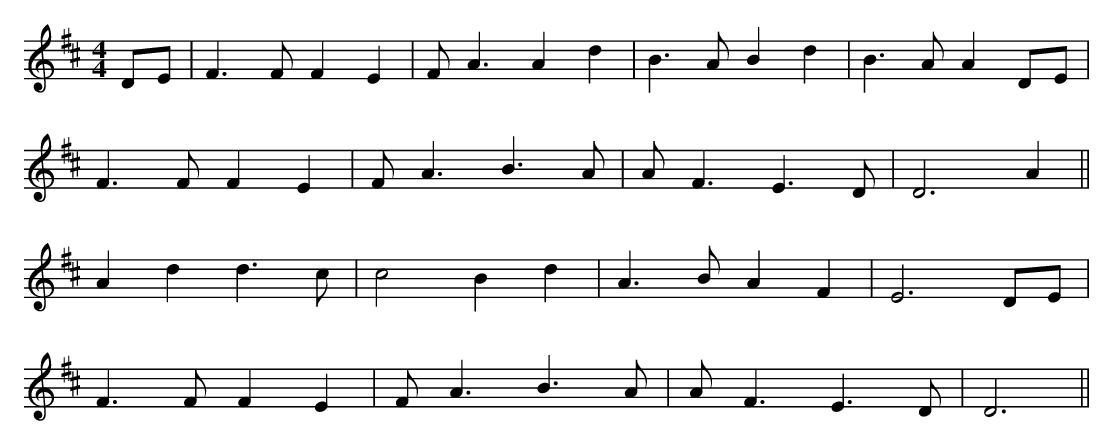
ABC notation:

X:1
M:4/4
K:D
DE|F3FF2E2|FA3A2d2|B3AB2d2|B3A A2 DE|
F3FF2E2|FA3B3A|AF3 E3D|D6 A2||
A2d2 d3c|c4 B2d2|A3B A2F2|E6 DE|
F3FF2E2|FA3 B3A|AF3E3D|D6||
